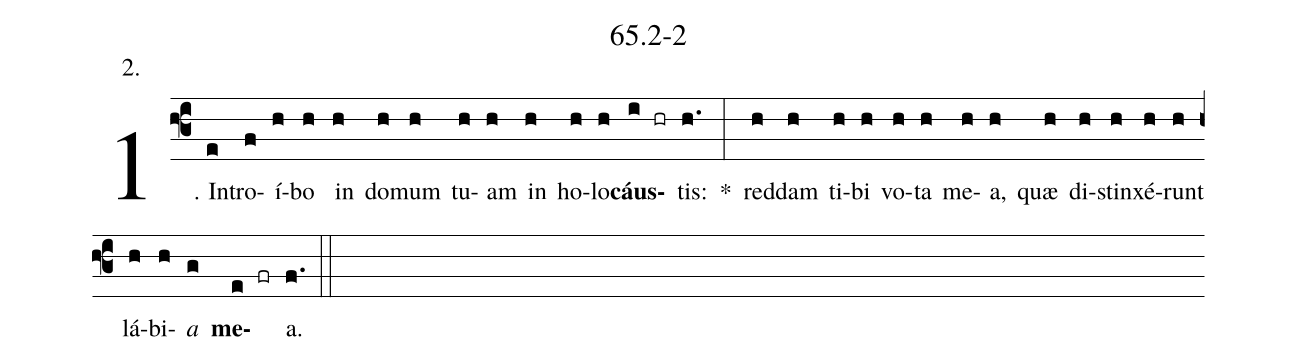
name: 65.2-2;
annotation: 2.;
%%
(f3)1. In(e)tro(f)í(h)bo(h) in(h) do(h)mum(h) tu(h)am(h) in(h) ho(h)lo(h)<b>cáus</b>(i hr)tis:(h.) *(:) red(h)dam(h) ti(h)bi(h) vo(h)ta(h) me(h)a,(h) quæ(h) di(h)stin(h)xé(h)runt(h) lá(h)bi(h)<i>a</i>(g) <b>me</b>(e fr)a.(f.) (::)


%E(h) u(h) o(h) u(g) a(e) e.(f.) (::)
